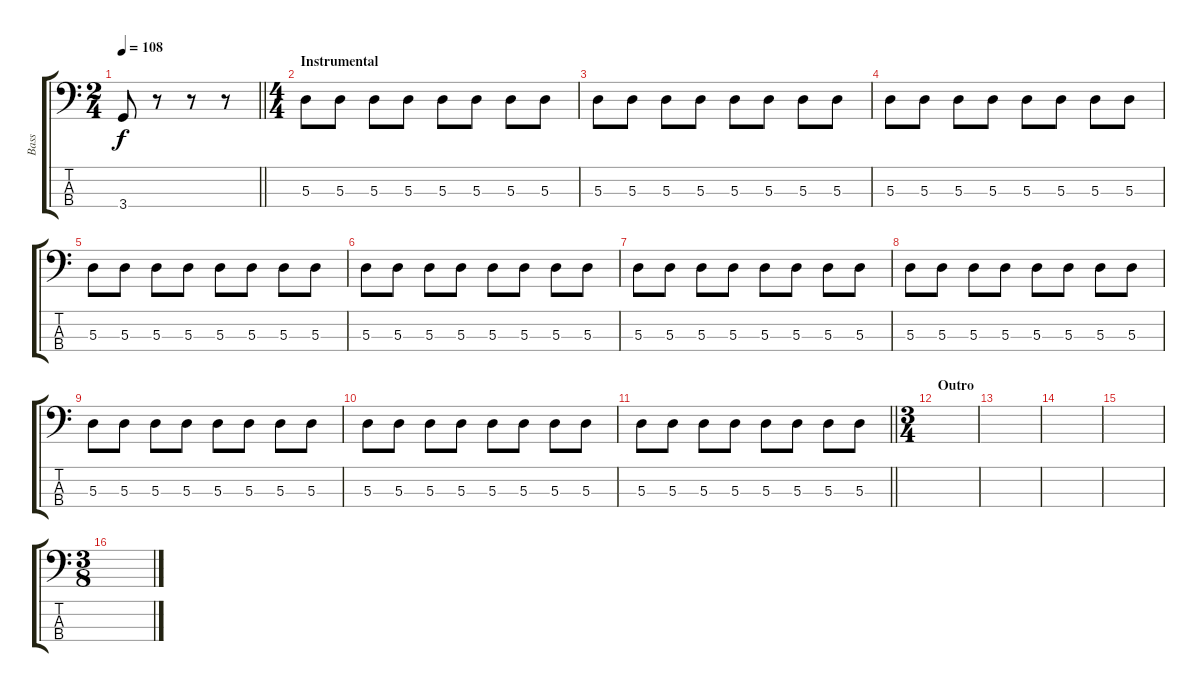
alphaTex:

\track ("Bass" "Bass") {instrument electricbassfinger}
\staff {score tabs}
\tuning (G2 D2 A1 E1) {hide}
\ts (2 4)
\tempo 108
\clef f4
\barLineRight lightlight
\ks c
3.4.8{dy f} r.8 r.8 r.8 |
\ts (4 4)
\section ("" "Instrumental")
5.3.8 5.3.8 5.3.8 5.3.8 5.3.8 5.3.8 5.3.8 5.3.8 |
5.3.8 5.3.8 5.3.8 5.3.8 5.3.8 5.3.8 5.3.8 5.3.8 |
5.3.8 5.3.8 5.3.8 5.3.8 5.3.8 5.3.8 5.3.8 5.3.8 |
5.3.8 5.3.8 5.3.8 5.3.8 5.3.8 5.3.8 5.3.8 5.3.8 |
5.3.8 5.3.8 5.3.8 5.3.8 5.3.8 5.3.8 5.3.8 5.3.8 |
5.3.8 5.3.8 5.3.8 5.3.8 5.3.8 5.3.8 5.3.8 5.3.8 |
5.3.8 5.3.8 5.3.8 5.3.8 5.3.8 5.3.8 5.3.8 5.3.8 |
5.3.8 5.3.8 5.3.8 5.3.8 5.3.8 5.3.8 5.3.8 5.3.8 |
5.3.8 5.3.8 5.3.8 5.3.8 5.3.8 5.3.8 5.3.8 5.3.8 |
\barLineRight lightlight
5.3.8 5.3.8 5.3.8 5.3.8 5.3.8 5.3.8 5.3.8 5.3.8 |
\ts (3 4)
\section ("" "Outro")
|
|
|
|
\ts (3 8)
